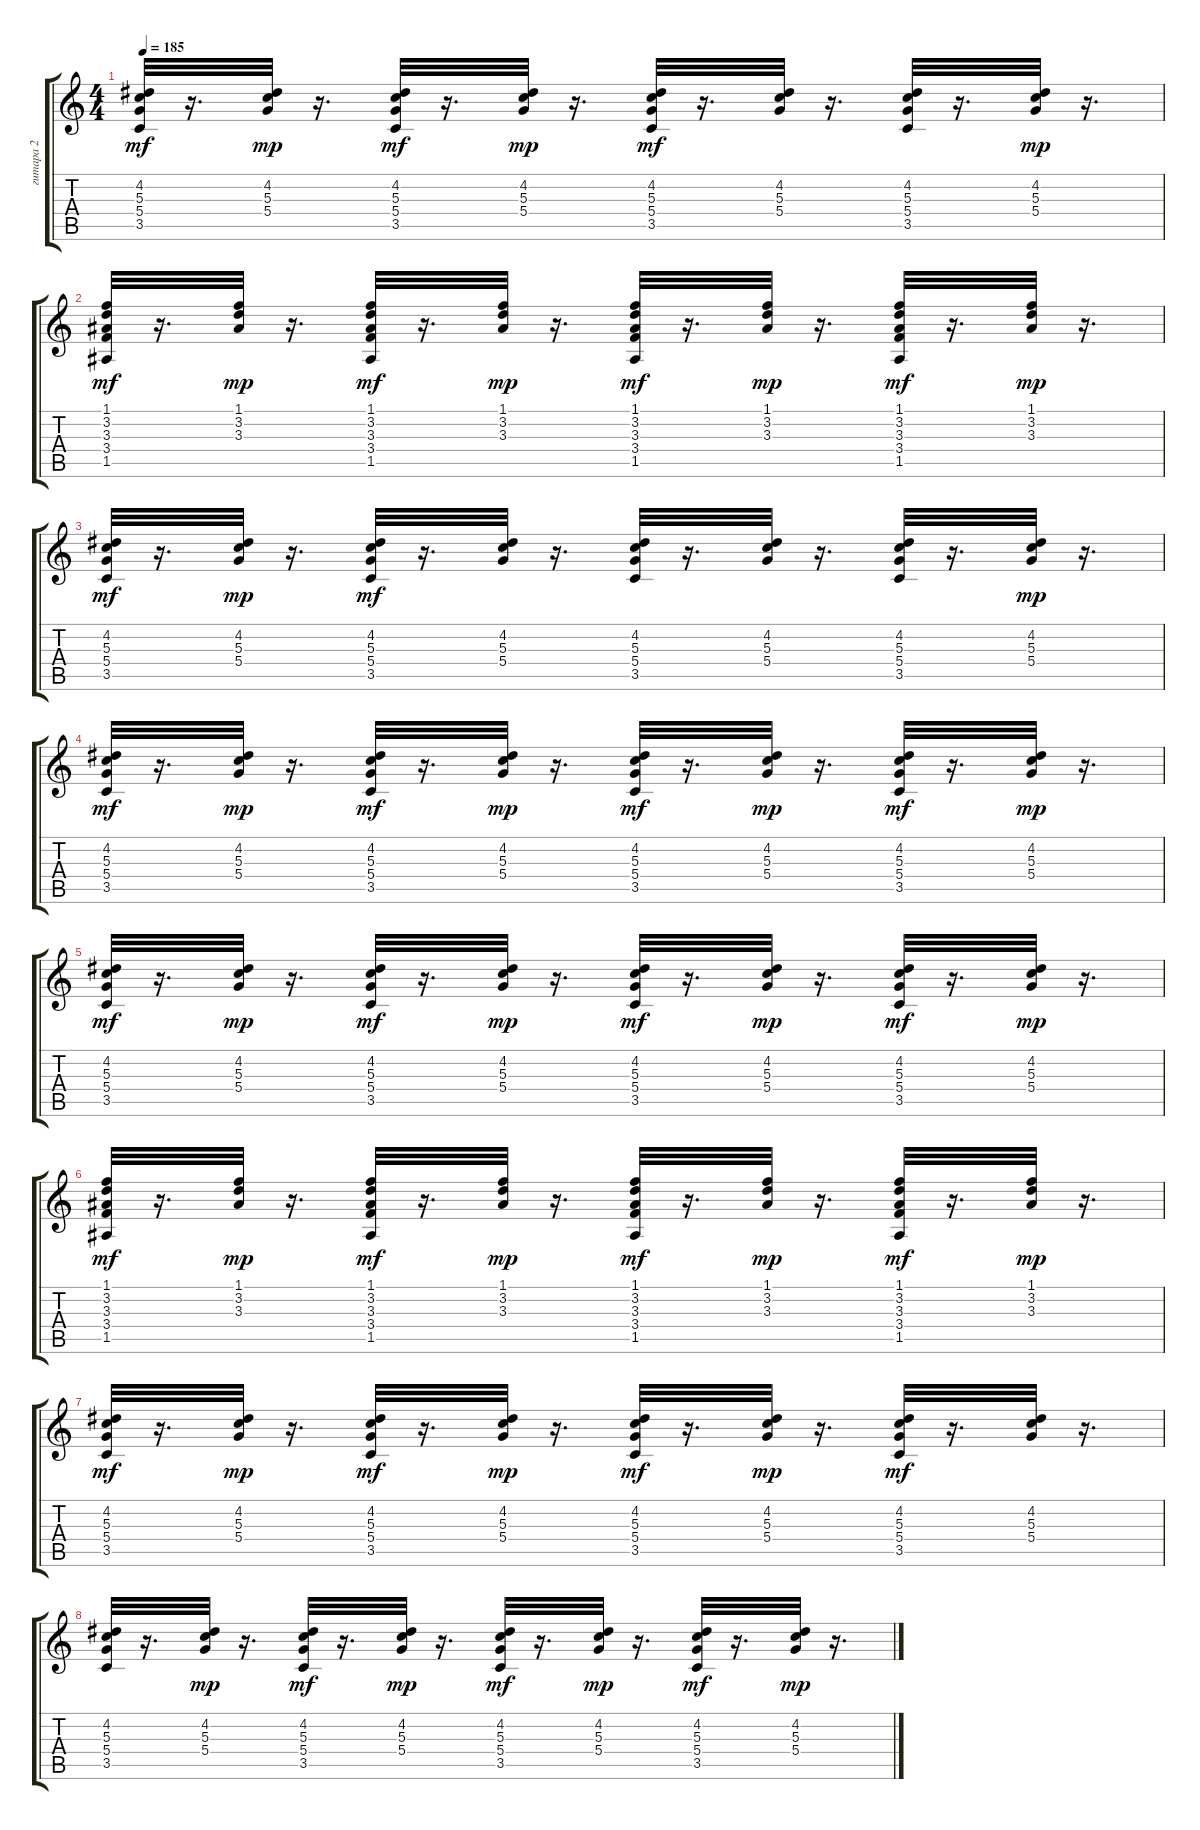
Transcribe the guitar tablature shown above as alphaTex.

\track ("гитара 2" "гитара 2") {instrument electricguitarclean}
\staff {score tabs}
\tuning (E4 B3 G3 D3 A2 E2) {hide}
\ts (4 4)
\tempo 185
\clef g2
\ks c
(4.2 5.3 5.4 3.5).32{dy mf} r.16{d} (4.2 5.3 5.4).32{dy mp} r.16{d} (4.2 5.3 5.4 3.5).32{dy mf} r.16{d} (4.2 5.3 5.4).32{dy mp} r.16{d} (4.2 5.3 5.4 3.5).32{dy mf} r.16{d} (4.2 5.3 5.4).32 r.16{d} (4.2 5.3 5.4 3.5).32 r.16{d} (4.2 5.3 5.4).32{dy mp} r.16{d} |
(1.1 3.2 3.3 3.4 1.5).32{dy mf} r.16{d} (1.1 3.2 3.3).32{dy mp} r.16{d} (1.1 3.2 3.3 3.4 1.5).32{dy mf} r.16{d} (1.1 3.2 3.3).32{dy mp} r.16{d} (1.1 3.2 3.3 3.4 1.5).32{dy mf} r.16{d} (1.1 3.2 3.3).32{dy mp} r.16{d} (1.1 3.2 3.3 3.4 1.5).32{dy mf} r.16{d} (1.1 3.2 3.3).32{dy mp} r.16{d} |
(4.2 5.3 5.4 3.5).32{dy mf} r.16{d} (4.2 5.3 5.4).32{dy mp} r.16{d} (4.2 5.3 5.4 3.5).32{dy mf} r.16{d} (4.2 5.3 5.4).32 r.16{d} (4.2 5.3 5.4 3.5).32 r.16{d} (4.2 5.3 5.4).32 r.16{d} (4.2 5.3 5.4 3.5).32 r.16{d} (4.2 5.3 5.4).32{dy mp} r.16{d} |
(4.2 5.3 5.4 3.5).32{dy mf} r.16{d} (4.2 5.3 5.4).32{dy mp} r.16{d} (4.2 5.3 5.4 3.5).32{dy mf} r.16{d} (4.2 5.3 5.4).32{dy mp} r.16{d} (4.2 5.3 5.4 3.5).32{dy mf} r.16{d} (4.2 5.3 5.4).32{dy mp} r.16{d} (4.2 5.3 5.4 3.5).32{dy mf} r.16{d} (4.2 5.3 5.4).32{dy mp} r.16{d} |
(4.2 5.3 5.4 3.5).32{dy mf} r.16{d} (4.2 5.3 5.4).32{dy mp} r.16{d} (4.2 5.3 5.4 3.5).32{dy mf} r.16{d} (4.2 5.3 5.4).32{dy mp} r.16{d} (4.2 5.3 5.4 3.5).32{dy mf} r.16{d} (4.2 5.3 5.4).32{dy mp} r.16{d} (4.2 5.3 5.4 3.5).32{dy mf} r.16{d} (4.2 5.3 5.4).32{dy mp} r.16{d} |
(1.1 3.2 3.3 3.4 1.5).32{dy mf} r.16{d} (1.1 3.2 3.3).32{dy mp} r.16{d} (1.1 3.2 3.3 3.4 1.5).32{dy mf} r.16{d} (1.1 3.2 3.3).32{dy mp} r.16{d} (1.1 3.2 3.3 3.4 1.5).32{dy mf} r.16{d} (1.1 3.2 3.3).32{dy mp} r.16{d} (1.1 3.2 3.3 3.4 1.5).32{dy mf} r.16{d} (1.1 3.2 3.3).32{dy mp} r.16{d} |
(4.2 5.3 5.4 3.5).32{dy mf} r.16{d} (4.2 5.3 5.4).32{dy mp} r.16{d} (4.2 5.3 5.4 3.5).32{dy mf} r.16{d} (4.2 5.3 5.4).32{dy mp} r.16{d} (4.2 5.3 5.4 3.5).32{dy mf} r.16{d} (4.2 5.3 5.4).32{dy mp} r.16{d} (4.2 5.3 5.4 3.5).32{dy mf} r.16{d} (4.2 5.3 5.4).32 r.16{d} |
(4.2 5.3 5.4 3.5).32 r.16{d} (4.2 5.3 5.4).32{dy mp} r.16{d} (4.2 5.3 5.4 3.5).32{dy mf} r.16{d} (4.2 5.3 5.4).32{dy mp} r.16{d} (4.2 5.3 5.4 3.5).32{dy mf} r.16{d} (4.2 5.3 5.4).32{dy mp} r.16{d} (4.2 5.3 5.4 3.5).32{dy mf} r.16{d} (4.2 5.3 5.4).32{dy mp} r.16{d}
